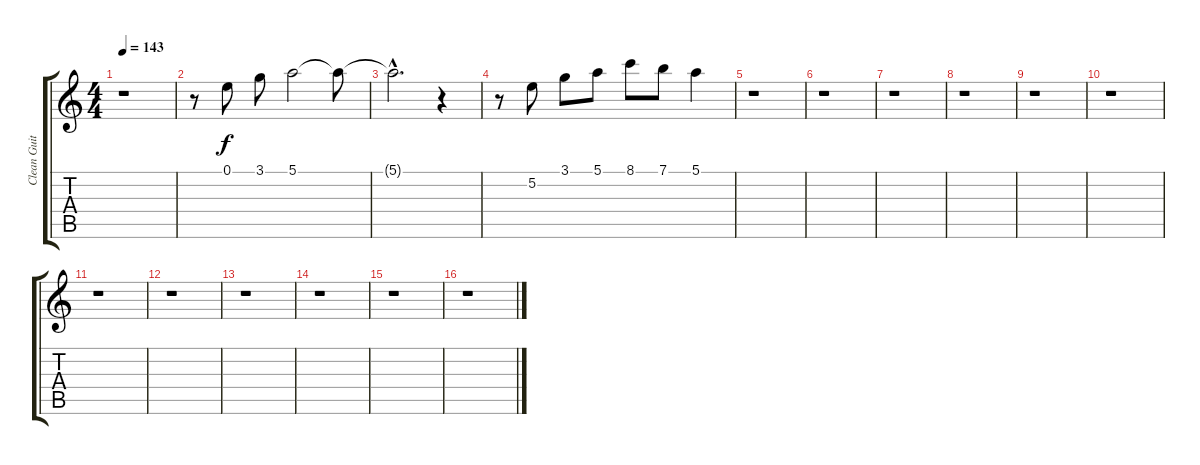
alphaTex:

\track ("Clean Guitar" "Clean Guit") {instrument electricguitarclean}
\staff {score tabs}
\tuning (E4 B3 G3 D3 A2 E2) {hide}
\ts (4 4)
\tempo 143
\clef g2
\ks c
r.1{dy f} |
r.8 0.1.8 3.1.8 5.1.2 5.1{t}.8 |
5.1{hac t}.2{d} r.4 |
r.8 5.2.8 3.1.8 5.1.8 8.1.8 7.1.8 5.1.4 |
r.1 |
r.1 |
r.1 |
r.1 |
r.1 |
r.1 |
r.1 |
r.1 |
r.1 |
r.1 |
r.1 |
r.1
